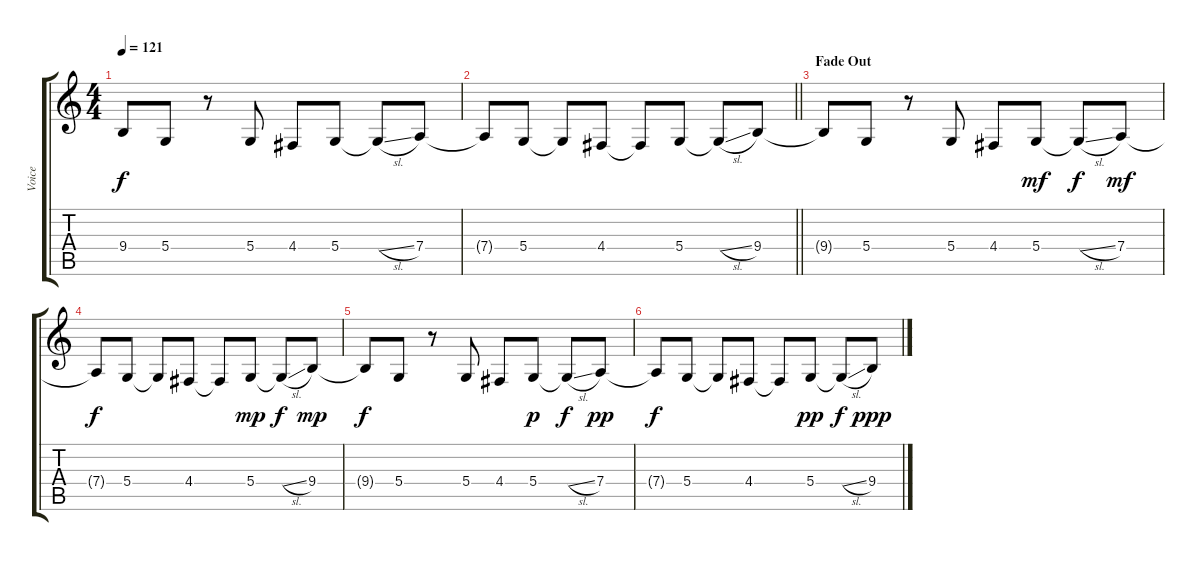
\track ("Voice" "Voice") {instrument lead1square}
\staff {score tabs}
\tuning (E4 B3 G3 D3 A2 E2) {hide}
\ts (4 4)
\tempo 121
\clef g2
\ks c
9.4{t}.8{dy f} 5.4.8 r.8 5.4.8 4.4.8 5.4.8 5.4{sl t}.8 7.4.8 |
\barLineRight lightlight
7.4{t}.8 5.4.8 5.4{t}.8 4.4.8 4.4{t}.8 5.4.8 5.4{sl t}.8 9.4.8 |
\section ("" "Fade Out")
9.4{t}.8 5.4.8 r.8 5.4.8 4.4.8 5.4.8{dy mf} 5.4{sl t}.8{dy f} 7.4.8{dy mf} |
7.4{t}.8{dy f} 5.4.8 5.4{t}.8 4.4.8 4.4{t}.8 5.4.8{dy mp} 5.4{sl t}.8{dy f} 9.4.8{dy mp} |
9.4{t}.8{dy f} 5.4.8 r.8 5.4.8 4.4.8 5.4.8{dy p} 5.4{sl t}.8{dy f} 7.4.8{dy pp} |
7.4{t}.8{dy f} 5.4.8 5.4{t}.8 4.4.8 4.4{t}.8 5.4.8{dy pp} 5.4{sl t}.8{dy f} 9.4.8{dy ppp}
